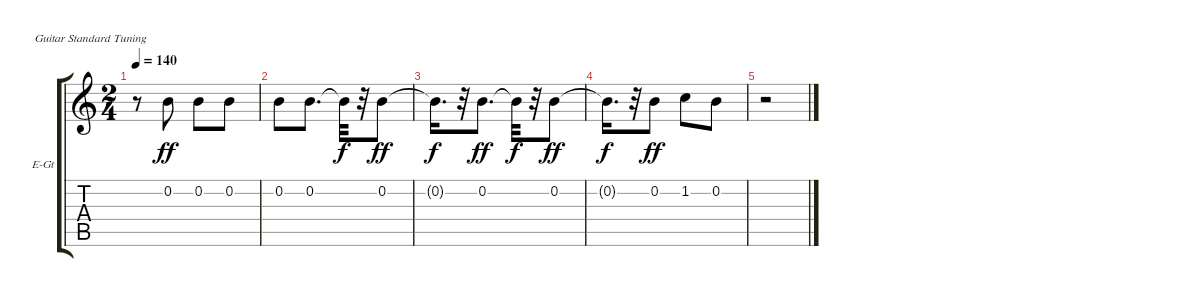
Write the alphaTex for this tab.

\bracketExtendMode groupsimilarinstruments
\firstSystemTrackNameOrientation horizontal
\otherSystemsTrackNameOrientation horizontal
\track ("Гитара 4" "E-Gt") {instrument electricguitarjazz}
\staff {score tabs}
\tuning (E4 B3 G3 D3 A2 E2)
\ts (2 4)
\tempo 140
\clef g2
\ks c
r.8{dy ff} 0.2.8 0.2.8 0.2.8 |
0.2.8 0.2.8{d} 0.2{t}.32{dy f} r.32 0.2.8{dy ff} |
0.2{t}.16{d dy f} r.32 0.2.8{d dy ff} 0.2{t}.32{dy f} r.32 0.2.8{dy ff} |
0.2{t}.16{d dy f} r.32 0.2.8{dy ff} 1.2.8 0.2.8 |
r.2
